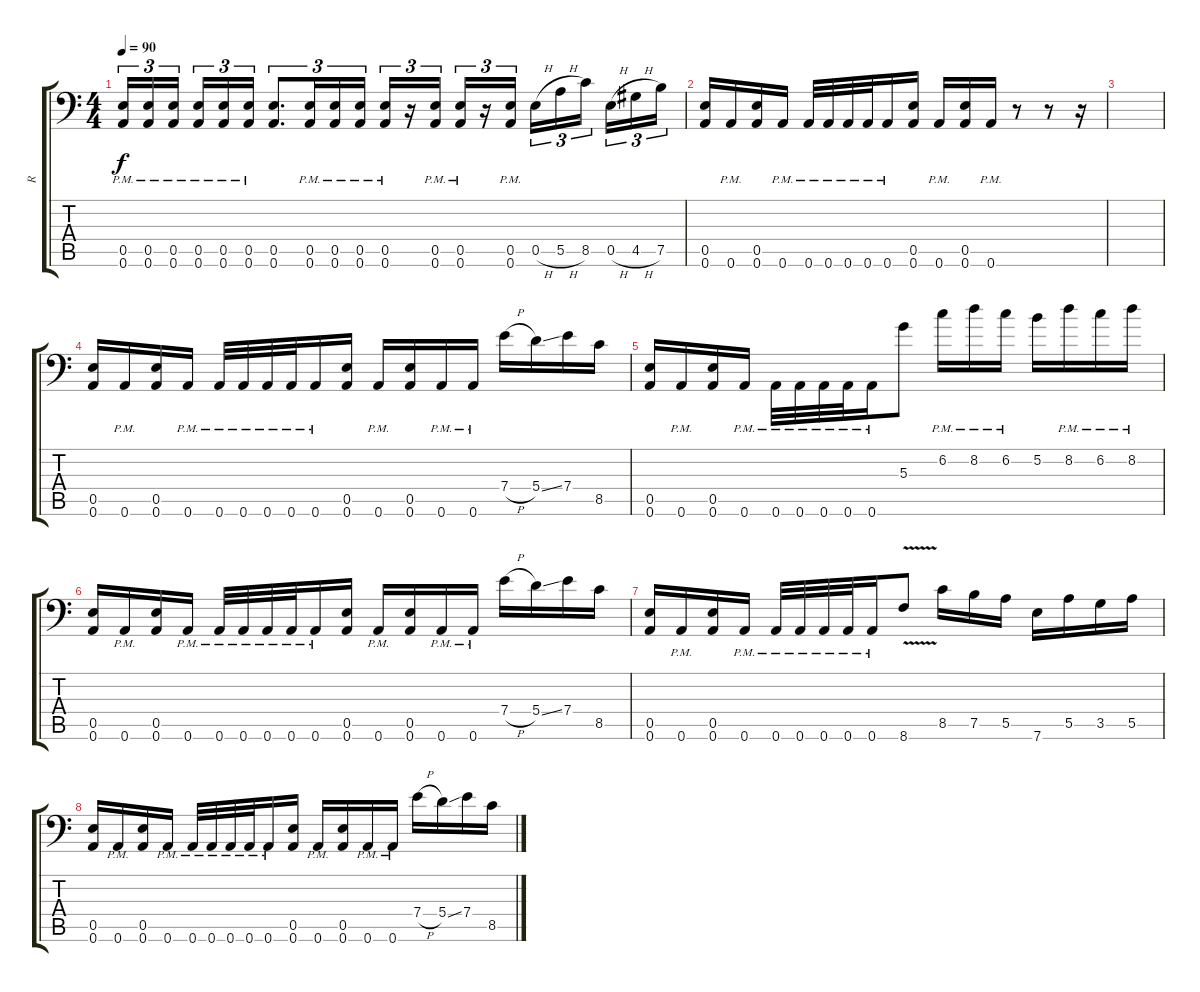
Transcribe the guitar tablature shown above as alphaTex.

\track ("R" "R") {instrument distortionguitar}
\staff {score tabs}
\tuning (B3 Gb3 D3 A2 E2 A1) {hide}
\ts (4 4)
\tempo 90
\clef f4
\ks c
(0.5{pm} 0.6{pm}).16{tu (3 2) dy f} (0.5{pm} 0.6{pm}).16{tu (3 2)} (0.5{pm} 0.6{pm}).16{tu (3 2) beam splitsecondary} (0.5{pm} 0.6{pm}).16{tu (3 2)} (0.5{pm} 0.6{pm}).16{tu (3 2)} (0.5{pm} 0.6{pm}).16{tu (3 2)} (0.5 0.6).8{d tu (3 2)} (0.5{pm} 0.6{pm}).16{tu (3 2)} (0.5{pm} 0.6{pm}).16{tu (3 2)} (0.5{pm} 0.6{pm}).16{tu (3 2)} (0.5{pm} 0.6{pm}).16{tu (3 2)} r.16{tu (3 2)} (0.5{pm} 0.6{pm}).16{tu (3 2)} (0.5{pm} 0.6{pm}).16{tu (3 2)} r.16{tu (3 2)} (0.5{pm} 0.6{pm}).16{tu (3 2)} 0.5{h}.16{tu (3 2)} 5.5{h}.16{tu (3 2)} 8.5.16{tu (3 2) beam splitsecondary} 0.5{h}.16{tu (3 2)} 4.5{h}.16{tu (3 2)} 7.5.16{tu (3 2)} |
(0.5 0.6).16 0.6{pm}.16 (0.5 0.6).16 0.6{pm}.16 0.6{pm}.32 0.6{pm}.32 0.6{pm}.32 0.6{pm}.32 0.6{pm}.16 (0.5 0.6).16 0.6{pm}.16 (0.5 0.6).16 0.6{pm}.16 r.8 r.8 r.16 |
|
(0.5 0.6).16 0.6{pm}.16 (0.5 0.6).16 0.6{pm}.16 0.6{pm}.32 0.6{pm}.32 0.6{pm}.32 0.6{pm}.32 0.6{pm}.16 (0.5 0.6).16 0.6{pm}.16 (0.5 0.6).16 0.6{pm}.16 0.6{pm}.16 7.4{h}.16 5.4{ss}.16 7.4.16 8.5.16 |
(0.5 0.6).16 0.6{pm}.16 (0.5 0.6).16 0.6{pm}.16 0.6{pm}.32 0.6{pm}.32 0.6{pm}.32 0.6{pm}.32 0.6{pm}.16 5.3.8 6.2{pm}.16 8.2{pm}.16 6.2{pm}.16 5.2.16 8.2{pm}.16 6.2{pm}.16 8.2{pm}.16 |
(0.5 0.6).16 0.6{pm}.16 (0.5 0.6).16 0.6{pm}.16 0.6{pm}.32 0.6{pm}.32 0.6{pm}.32 0.6{pm}.32 0.6{pm}.16 (0.5 0.6).16 0.6{pm}.16 (0.5 0.6).16 0.6{pm}.16 0.6{pm}.16 7.4{h}.16 5.4{ss}.16 7.4.16 8.5.16 |
(0.5 0.6).16 0.6{pm}.16 (0.5 0.6).16 0.6{pm}.16 0.6{pm}.32 0.6{pm}.32 0.6{pm}.32 0.6{pm}.32 0.6{pm}.16 8.6{v}.8 8.5.16 7.5.16 5.5.16 7.6.16 5.5.16 3.5.16 5.5.16 |
(0.5 0.6).16 0.6{pm}.16 (0.5 0.6).16 0.6{pm}.16 0.6{pm}.32 0.6{pm}.32 0.6{pm}.32 0.6{pm}.32 0.6{pm}.16 (0.5 0.6).16 0.6{pm}.16 (0.5 0.6).16 0.6{pm}.16 0.6{pm}.16 7.4{h}.16 5.4{ss}.16 7.4.16 8.5.16
